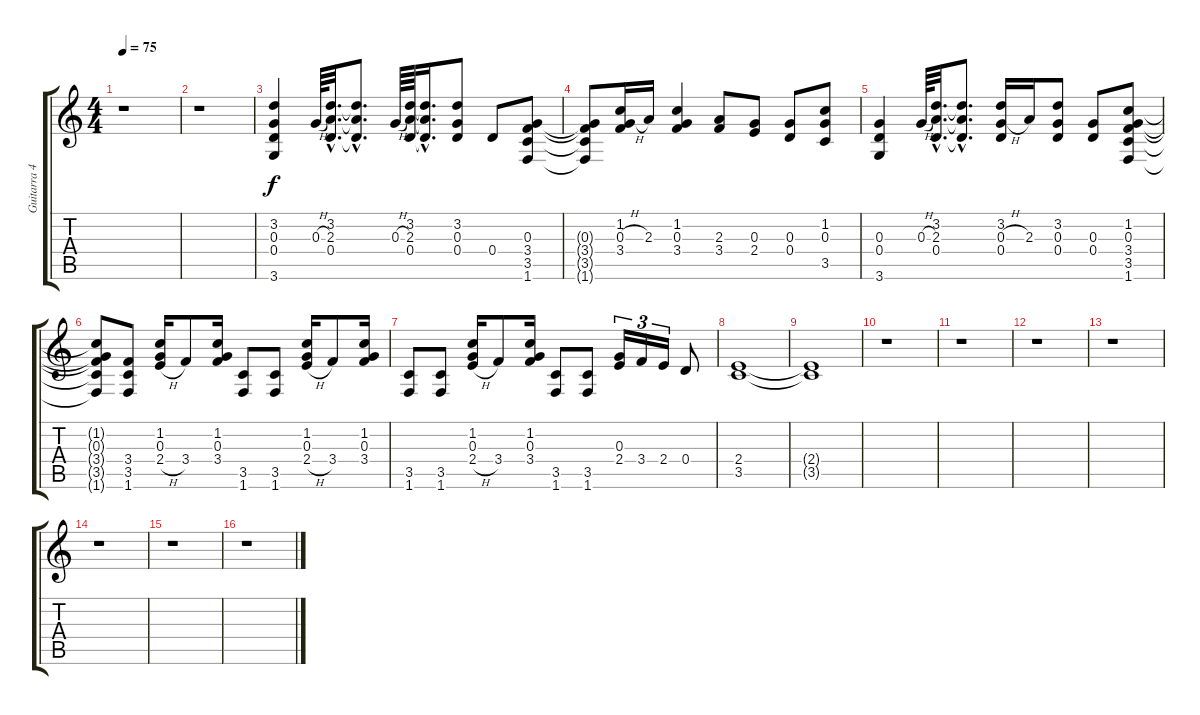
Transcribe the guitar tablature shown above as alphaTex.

\track ("Guitarra 4" "Guitarra 4") {instrument overdrivenguitar}
\staff {score tabs}
\tuning (E4 B3 G3 D3 A2 E2) {hide}
\ts (4 4)
\tempo 75
\clef g2
\ks c
r.1{dy f} |
r.1 |
(3.2 0.3 0.4 3.6).4 0.3{h}.64 (3.2{hac} 2.3{hac} 0.4{hac}).32{d} (3.2{hac t} 2.3{hac t} 0.4{hac t}).8{d} 0.3{h}.64 (3.2 2.3 0.4).64 (3.2{hac t} 2.3{hac t} 0.4{hac t}).16{d} (3.2 0.3 0.4).8 0.4.8 (0.3 3.4 3.5 1.6).8 |
(0.3{t} 3.4{t} 3.5{t} 1.6{t}).8 (1.2 0.3{h} 3.4).16 2.3.16 (1.2 0.3 3.4).4 (2.3 3.4).8 (0.3 2.4).8 (0.3 0.4).8 (1.2 0.3 3.5).8 |
(0.3 0.4 3.6).4 0.3{h}.64 (3.2{hac} 2.3{hac} 0.4{hac}).32{d} (3.2{hac t} 2.3{hac t} 0.4{hac t}).8{d} (3.2 0.3{h} 0.4).16 2.3.16 (3.2 0.3 0.4).8 (0.3 0.4).8 (1.2 0.3 3.4 3.5 1.6).8 |
(1.2{t} 0.3{t} 3.4{t} 3.5{t} 1.6{t}).8 (3.4 3.5 1.6).8 (1.2 0.3 2.4{h}).16 3.4.8 (1.2 0.3 3.4).16 (3.5 1.6).8 (3.5 1.6).8 (1.2 0.3 2.4{h}).16 3.4.8 (1.2 0.3 3.4).16 |
(3.5 1.6).8 (3.5 1.6).8 (1.2 0.3 2.4{h}).16 3.4.8 (1.2 0.3 3.4).16 (3.5 1.6).8 (3.5 1.6).8 (0.3 2.4).16{tu (3 2)} 3.4.16{tu (3 2)} 2.4.16{tu (3 2)} 0.4.8 |
(2.4 3.5).1 |
(2.4{t} 3.5{t}).1 |
r.1 |
r.1 |
r.1 |
r.1 |
r.1 |
r.1 |
r.1
